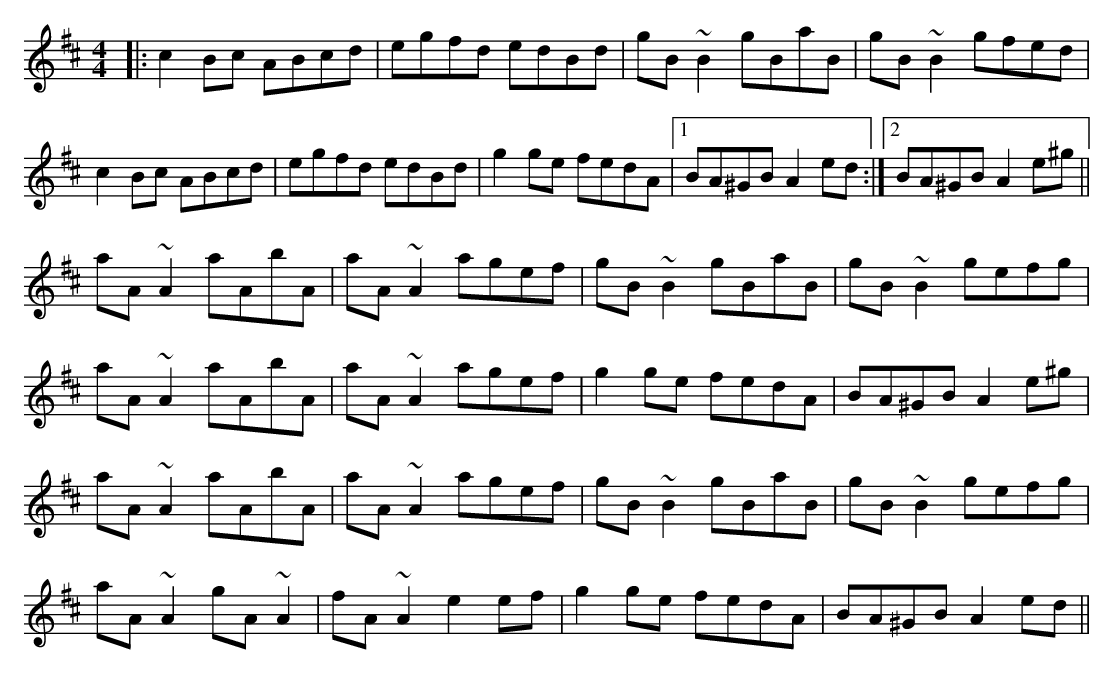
X:1
M:4/4
K:Amix
|:c2Bc ABcd|egfd edBd|gB~B2 gBaB|gB~B2 gfed|
c2Bc ABcd|egfd edBd|g2ge fedA|1 BA^GB A2ed:|2 BA^GB A2e^g||
aA~A2 aAbA|aA~A2 agef|gB~B2 gBaB|gB~B2 gefg|
aA~A2 aAbA|aA~A2 agef|g2ge fedA|BA^GB A2e^g|
aA~A2 aAbA|aA~A2 agef|gB~B2 gBaB|gB~B2 gefg|
aA~A2 gA~A2|fA~A2 e2ef|g2ge fedA|BA^GB A2ed||
